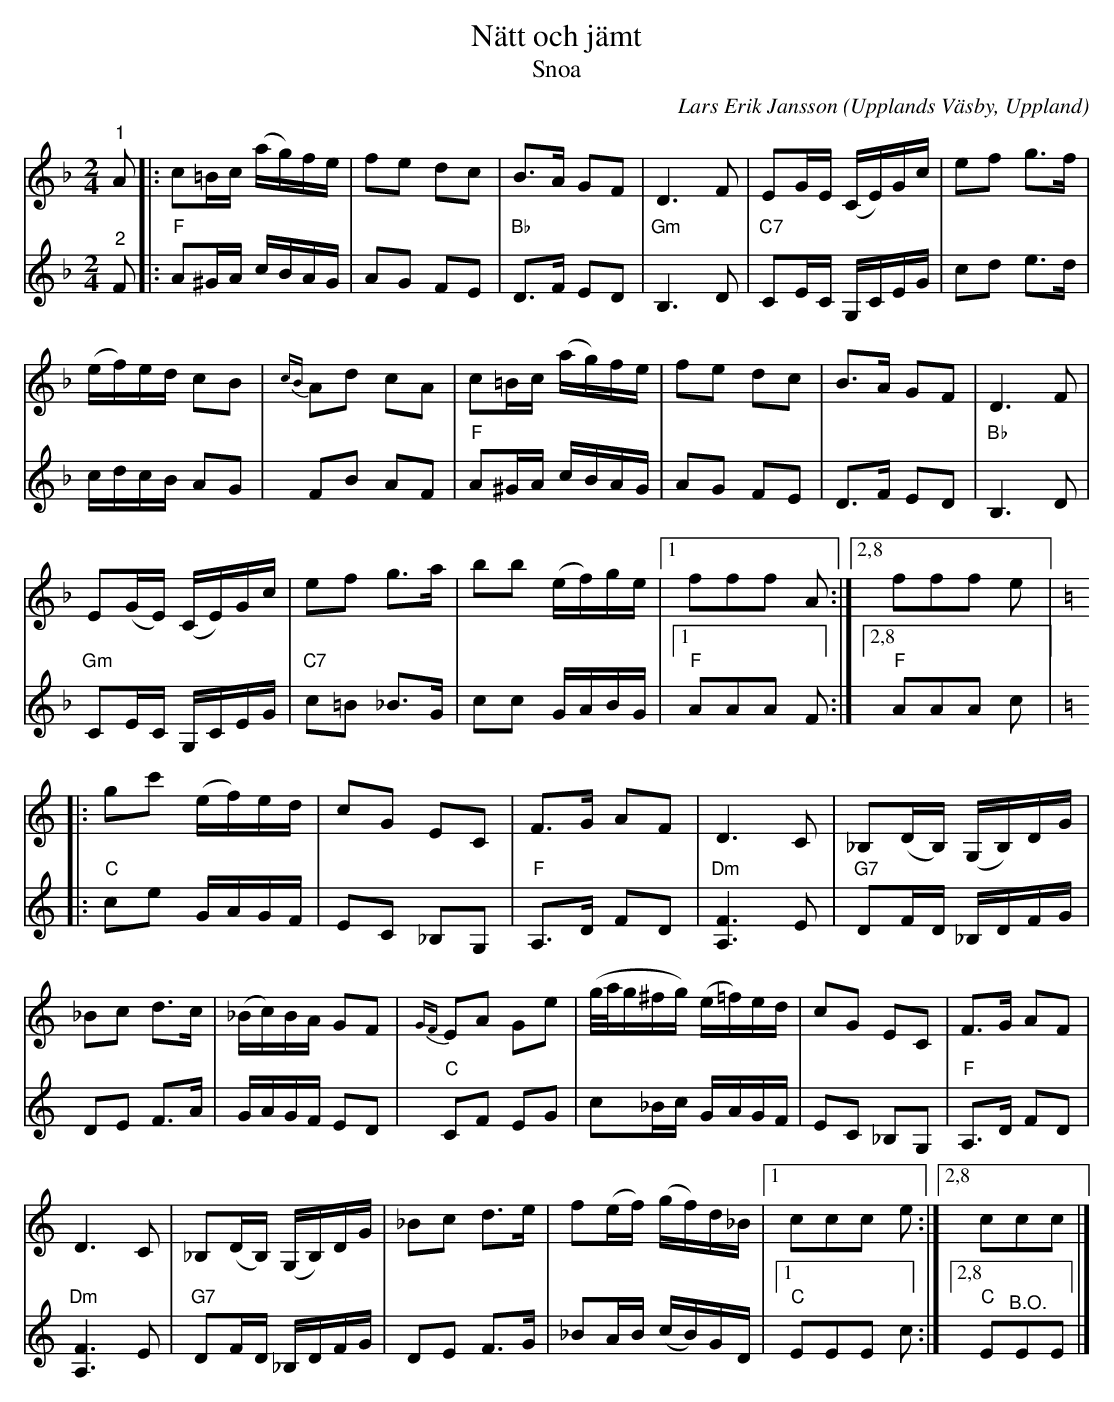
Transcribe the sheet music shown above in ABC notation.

X:1
T:Nätt och jämt
T:Snoa
O:Upplands Väsby, Uppland
C:Lars Erik Jansson
L:1/8
M:2/4
K:F
V:1
"^1" A |: c=B/c/ (a/g/)f/e/ | fe dc | B>A GF | D3 F | EG/E/ (C/E/)G/c/ | ef g>f |
(e/f/)e/d/ cB | {cB}Ad cA | c=B/c/ (a/g/)f/e/ | fe dc | B>A GF | D3 F |
 E(G/E/) (C/E/)G/c/ | ef g>a | bb (e/f/)g/e/ |1 fff A :|2,8 fff e |:
[K:C] gc' (e/f/)e/d/ | cG EC | F>G AF | D3 C | _B,(D/B,/) (G,/B,/)D/G/ |
_Bc d>c | (_B/c/)B/A/ GF | {GF}EA Ge | (g/4a/4g/^f/g/) (e/=f/)e/d/ | cG EC | F>G AF |
D3 C | _B,(D/B,/) (G,/B,/)D/G/ | _Bc d>e | f(e/f/) (g/f/)d/_B/ |1 ccc e :|2,8 ccc |]
V:2
"^2" F |:"F" A^G/A/ c/B/A/G/ | AG FE | "Bb" D>F ED | "Gm" B,3 D | "C7" CE/C/ G,/C/E/G/ | cd e>d |
c/d/c/B/ AG | FB AF | "F" A^G/A/ c/B/A/G/ | AG FE | D>F ED | "Bb" B,3 D | "Gm" CE/C/ G,/C/E/G/ | "C7" c=B _B>G | cc G/A/B/G/ |1 "F" AAA F :|2,8"F" AAA c |:
[K:C] "C" ce G/A/G/F/ | EC _B,G, | "F" A,>D FD | "Dm" [A,F]3 E | "G7" DF/D/ _B,/D/F/G/ | DE F>A | G/A/G/F/ ED |"C" CF EG | c_B/c/ G/A/G/F/ | EC _B,G, |
"F" A,>D FD |"Dm" [A,F]3 E |"G7" DF/D/ _B,/D/F/G/ | DE F>G | _BA/B/ (c/B/)G/D/ |1 "C" EEE c :|2,8"C"  E"^B.O."EE |]
